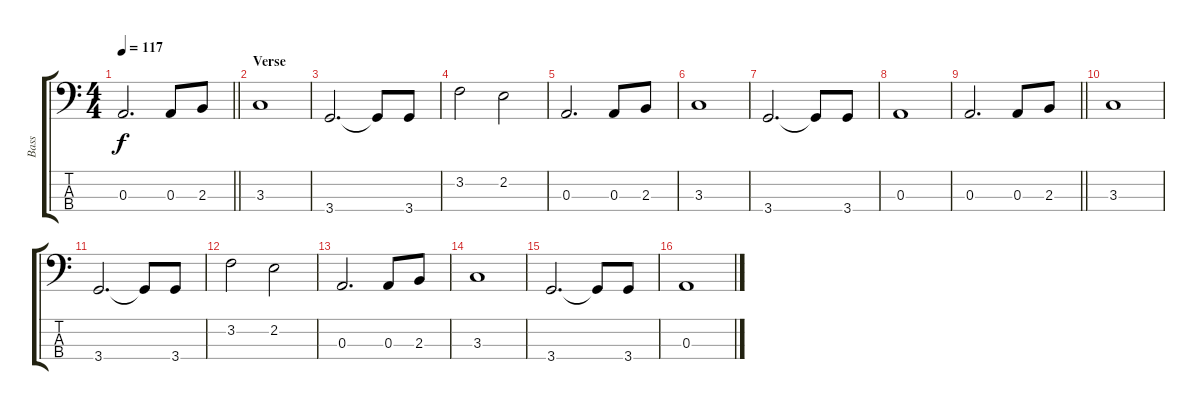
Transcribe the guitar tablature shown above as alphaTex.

\track ("Bass" "Bass") {instrument electricbassfinger}
\staff {score tabs}
\tuning (G2 D2 A1 E1) {hide}
\ts (4 4)
\tempo 117
\clef f4
\barLineRight lightlight
\ks c
0.3.2{d dy f} 0.3.8 2.3.8 |
\section ("" "Verse")
3.3.1 |
3.4.2{d} 3.4{t}.8 3.4.8 |
3.2.2 2.2.2 |
0.3.2{d} 0.3.8 2.3.8 |
3.3.1 |
3.4.2{d} 3.4{t}.8 3.4.8 |
0.3.1 |
\barLineRight lightlight
0.3.2{d} 0.3.8 2.3.8 |
3.3.1 |
3.4.2{d} 3.4{t}.8 3.4.8 |
3.2.2 2.2.2 |
0.3.2{d} 0.3.8 2.3.8 |
3.3.1 |
3.4.2{d} 3.4{t}.8 3.4.8 |
0.3.1
